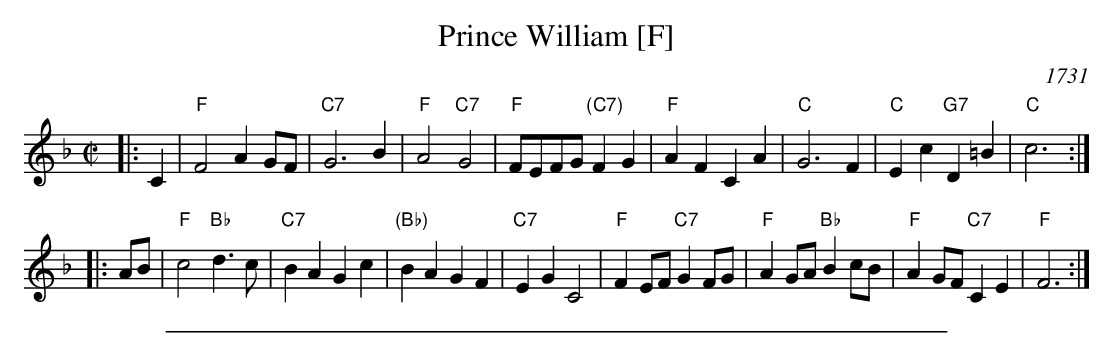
X:1
T: Prince William [F]
O: 1731
M: C|
L: 1/8
K: F
|: C2 \
| "F"F4 A2GF | "C7"G6 B2 | "F"A4 "C7"G4 | "F"FEFG "(C7)"F2G2 \
| "F"A2F2 C2A2 | "C"G6 F2 | "C"E2c2 "G7"D2=B2 | "C"c6 :|
|: AB \
| "F"c4 "Bb"d3c | "C7"B2A2 G2c2 | "(Bb)"B2A2 G2F2 | "C7"E2G2 C4 \
| "F"F2EF "C7"G2FG | "F"A2GA "Bb"B2cB | "F"A2GF "C7"C2E2 | "F"F6 :|
